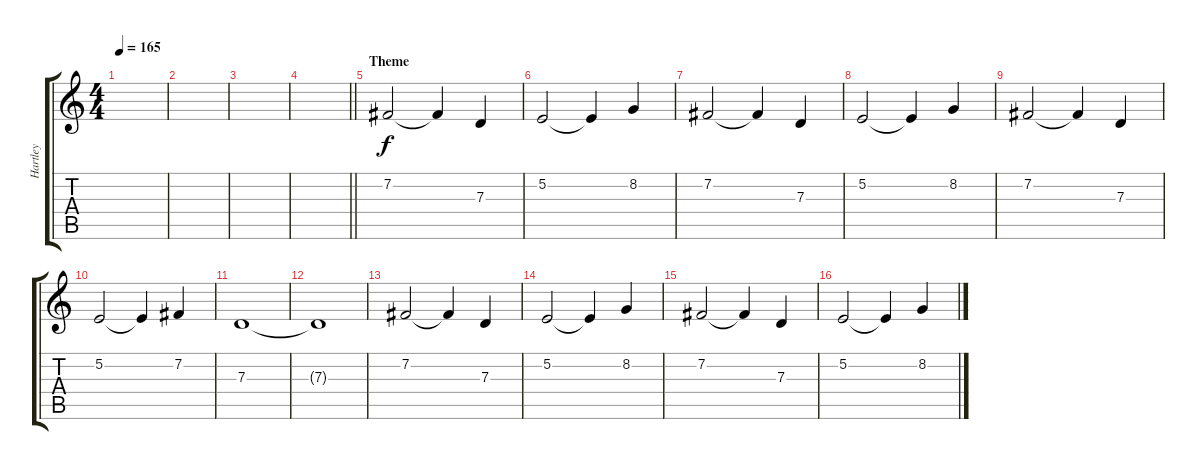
\track ("Hartley" "Hartley") {instrument acousticgrandpiano}
\staff {score tabs}
\tuning (E4 B3 G3 D3 A2 E2) {hide}
\ts (4 4)
\tempo 165
\clef g2
\ks c
|
|
|
\barLineRight lightlight
|
\section ("" "Theme")
7.2.2 7.2{t}.4 7.3.4 |
5.2.2 5.2{t}.4 8.2.4 |
7.2.2 7.2{t}.4 7.3.4 |
5.2.2 5.2{t}.4 8.2.4 |
7.2.2 7.2{t}.4 7.3.4 |
5.2.2 5.2{t}.4 7.2.4 |
7.3.1 |
7.3{t}.1 |
7.2.2 7.2{t}.4 7.3.4 |
5.2.2 5.2{t}.4 8.2.4 |
7.2.2 7.2{t}.4 7.3.4 |
5.2.2 5.2{t}.4 8.2.4
